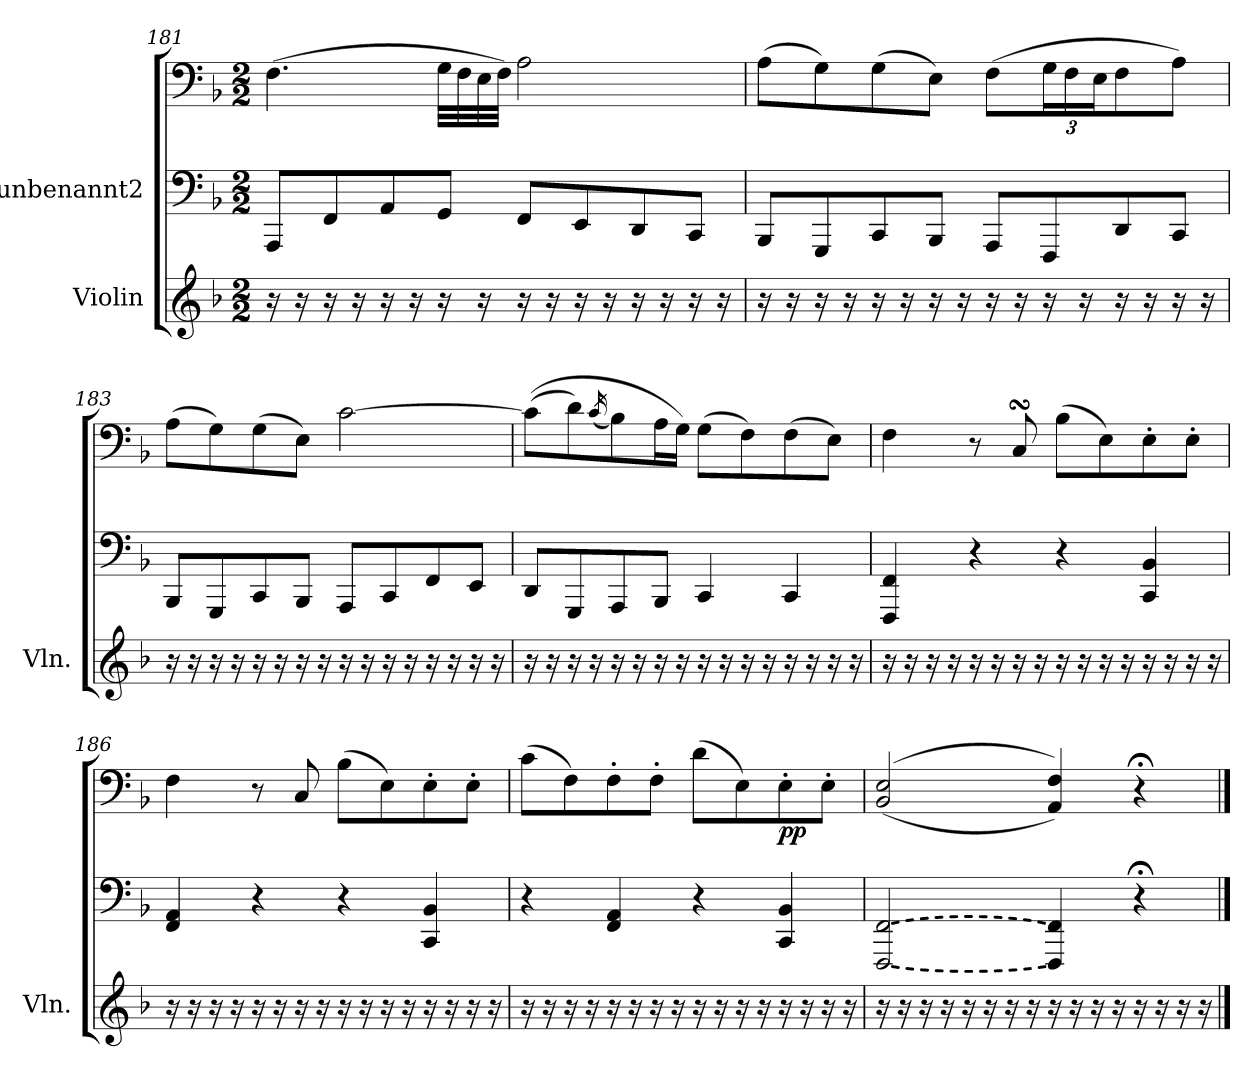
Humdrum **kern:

**kern	**kern	**kern	**dynam
*part2	*part1	*part1	*part1
*staff3	*staff2	*staff1	*staff1/2
*I"Violin	*I"unbenannt2	*	*
*I'Vln.	*	*	*
!!LO:PB:g=z
*clefG2	*clefF4	*clefF4	*
*k[b-]	*k[b-]	*k[b-]	*
*M2/2	*M2/2	*M2/2	*
=181	=181	=181	=181
16r	8AAA/L	(>4.F\	.
16r	.	.	.
16r	8FF/	.	.
16r	.	.	.
16r	8AA/	.	.
16r	.	.	.
16r	8GG/J	32G\LLL	.
.	.	32F\	.
16r	.	32E\	.
.	.	32F\JJJ)	.
16r	8FF/L	2A\	.
16r	.	.	.
16r	8EE/	.	.
16r	.	.	.
16r	8DD/	.	.
16r	.	.	.
16r	8CC/J	.	.
16r	.	.	.
=182	=182	=182	=182
16r	8BBB-/L	(>8A\L	.
16r	.	.	.
16r	8GGG/	8G\)	.
16r	.	.	.
16r	8CC/	(>8G\	.
16r	.	.	.
16r	8BBB-/J	8E\J)	.
16r	.	.	.
16r	8AAA/L	(>8F\L	.
16r	.	.	.
*	*	*Xbrackettup	*
16r	8FFF/	24G\L	.
.	.	24F\	.
16r	.	.	.
.	.	24E\J	.
16r	8DD/	8F\	.
16r	.	.	.
16r	8CC/J	8A\J)	.
16r	.	.	.
=183	=183	=183	=183
16r	8BBB-/L	(>8A\L	.
16r	.	.	.
16r	8GGG/	8G\)	.
16r	.	.	.
16r	8CC/	(>8G\	.
16r	.	.	.
16r	8BBB-/J	8E\J)	.
16r	.	.	.
16r	8AAA/L	[2c\	.
16r	.	.	.
16r	8CC/	.	.
16r	.	.	.
16r	8FF/	.	.
16r	.	.	.
16r	8EE/J	.	.
16r	.	.	.
!!LO:LB:g=z
=184	=184	=184	=184
16r	8DD/L	(>(>8c\L]	.
16r	.	.	.
16r	8GGG/	8d\)	.
16r	.	.	.
.	.	(<16qc/	.
16r	8AAA/	8B-\)	.
16r	.	.	.
16r	8BBB-/J	16A\L	.
16r	.	16G\JJ)	.
16r	4CC/	(>8G\L	.
16r	.	.	.
16r	.	8F\)	.
16r	.	.	.
16r	4CC/	(>8F\	.
16r	.	.	.
16r	.	8E\J)	.
16r	.	.	.
=185	=185	=185	=185
16r	4FFF/ 4FF/	4F\	.
16r	.	.	.
16r	.	.	.
16r	.	.	.
16r	4r	8r	.
16r	.	.	.
16r	.	8CsSSS/	.
16r	.	.	.
16r	4r	(>8B-\L	.
16r	.	.	.
16r	.	8E\)	.
16r	.	.	.
16r	4CC/ 4BB-/	8E'\	.
16r	.	.	.
16r	.	8E'\J	.
16r	.	.	.
=186	=186	=186	=186
16r	4FF/ 4AA/	4F\	.
16r	.	.	.
16r	.	.	.
16r	.	.	.
16r	4r	8r	.
16r	.	.	.
16r	.	8C/	.
16r	.	.	.
16r	4r	(>8B-\L	.
16r	.	.	.
16r	.	8E\)	.
16r	.	.	.
16r	4CC/ 4BB-/	8E'\	.
16r	.	.	.
16r	.	8E'\J	.
16r	.	.	.
!!LO:LB:g=z
=187	=187	=187	=187
16r	4r	(>8c\L	.
16r	.	.	.
16r	.	8F\)	.
16r	.	.	.
16r	4FF/ 4AA/	8F'\	.
16r	.	.	.
16r	.	8F'\J	.
16r	.	.	.
16r	4r	(>8d\L	.
16r	.	.	.
16r	.	8E\)	.
16r	.	.	.
!	!	!	!LO:DY:b
16r	4CC/ 4BB-/	8E'\	pp
16r	.	.	.
16r	.	8E'\J	.
16r	.	.	.
=188	=188	=188	=188
!	!LO:T:n=1:dash	!	!
!	!LO:T:n=2:dash	!	!
16r	[2FFF/ [2FF/	(<(>2BB-/ 2E/	.
16r	.	.	.
16r	.	.	.
16r	.	.	.
16r	.	.	.
16r	.	.	.
16r	.	.	.
16r	.	.	.
16r	4FFF/] 4FF/]	4AA/ 4F/))	.
16r	.	.	.
16r	.	.	.
16r	.	.	.
16r	4r;	4r;<	.
16r	.	.	.
16r	.	.	.
16r	.	.	.
==	==	==	==
*-	*-	*-	*-
